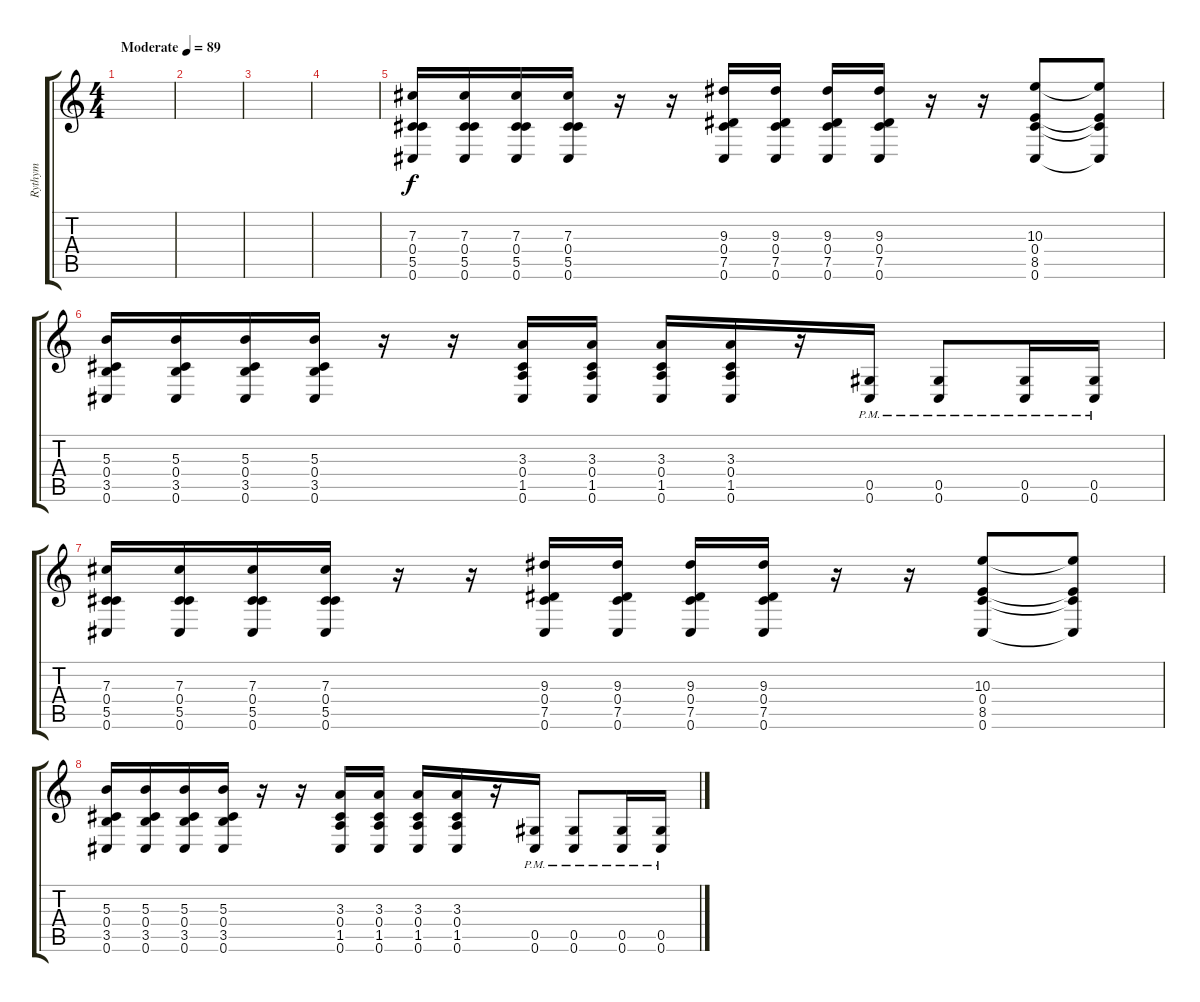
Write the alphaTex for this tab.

\track ("Rythym" "Rythym") {instrument distortionguitar}
\staff {score tabs}
\tuning (Eb4 Bb3 Gb3 Db3 Ab2 Db2) {hide}
\ts (4 4)
\tempo (89 "Moderate")
\clef g2
\ks c
|
|
|
|
(7.3 0.4 5.5 0.6).16 (7.3 0.4 5.5 0.6).16 (7.3 0.4 5.5 0.6).16 (7.3 0.4 5.5 0.6).16 r.16 r.16 (9.3 0.4 7.5 0.6).16 (9.3 0.4 7.5 0.6).16 (9.3 0.4 7.5 0.6).16 (9.3 0.4 7.5 0.6).16 r.16 r.16 (10.3 0.4 8.5 0.6).8 (10.3{t} 0.4{t} 8.5{t} 0.6{t}).8 |
(5.3 0.4 3.5 0.6).16 (5.3 0.4 3.5 0.6).16 (5.3 0.4 3.5 0.6).16 (5.3 0.4 3.5 0.6).16 r.16 r.16 (3.3 0.4 1.5 0.6).16 (3.3 0.4 1.5 0.6).16 (3.3 0.4 1.5 0.6).16 (3.3 0.4 1.5 0.6).16 r.16 (0.5{pm} 0.6{pm}).16 (0.5{pm} 0.6{pm}).8 (0.5{pm} 0.6{pm}).16 (0.5{pm} 0.6{pm}).16 |
(7.3 0.4 5.5 0.6).16 (7.3 0.4 5.5 0.6).16 (7.3 0.4 5.5 0.6).16 (7.3 0.4 5.5 0.6).16 r.16 r.16 (9.3 0.4 7.5 0.6).16 (9.3 0.4 7.5 0.6).16 (9.3 0.4 7.5 0.6).16 (9.3 0.4 7.5 0.6).16 r.16 r.16 (10.3 0.4 8.5 0.6).8 (10.3{t} 0.4{t} 8.5{t} 0.6{t}).8 |
(5.3 0.4 3.5 0.6).16 (5.3 0.4 3.5 0.6).16 (5.3 0.4 3.5 0.6).16 (5.3 0.4 3.5 0.6).16 r.16 r.16 (3.3 0.4 1.5 0.6).16 (3.3 0.4 1.5 0.6).16 (3.3 0.4 1.5 0.6).16 (3.3 0.4 1.5 0.6).16 r.16 (0.5{pm} 0.6{pm}).16 (0.5{pm} 0.6{pm}).8 (0.5{pm} 0.6{pm}).16 (0.5{pm} 0.6{pm}).16
